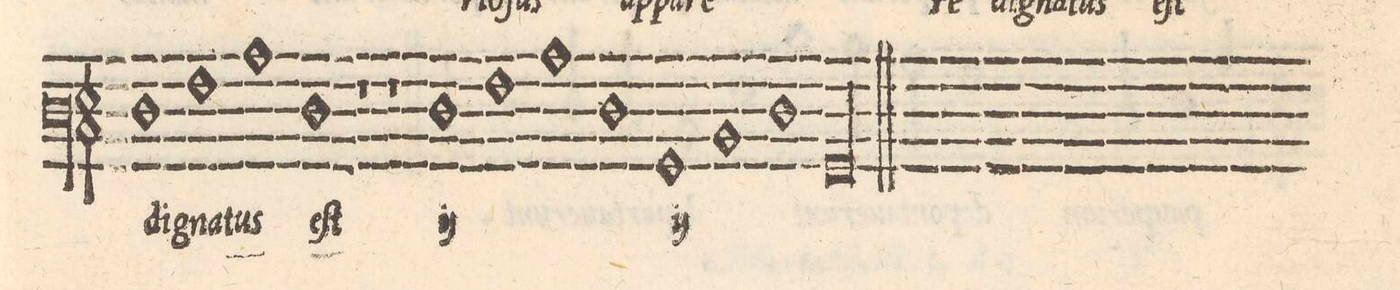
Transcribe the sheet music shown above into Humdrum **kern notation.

**kern	**text
*I"BASSVS	*
*clefF3	*
*k[b-]	*
*met(C)	*
*M2/1	*
1F	di-
=57-	=57-
1A	-gna-
1c	-tus
=58-	=58-
1F	eſt
1r	.
=59-	=59-
1r	.
*	*ij
1F	di-
=60-	=60-
1A	-gna-
1c	-tus
=61-	=61-
1F	eſt
1BB-	di-
=62-	=62-
1D	-gna-
1F	-tus
=63-	=63-
0BB-l	eſt
==	==
*-	*-
